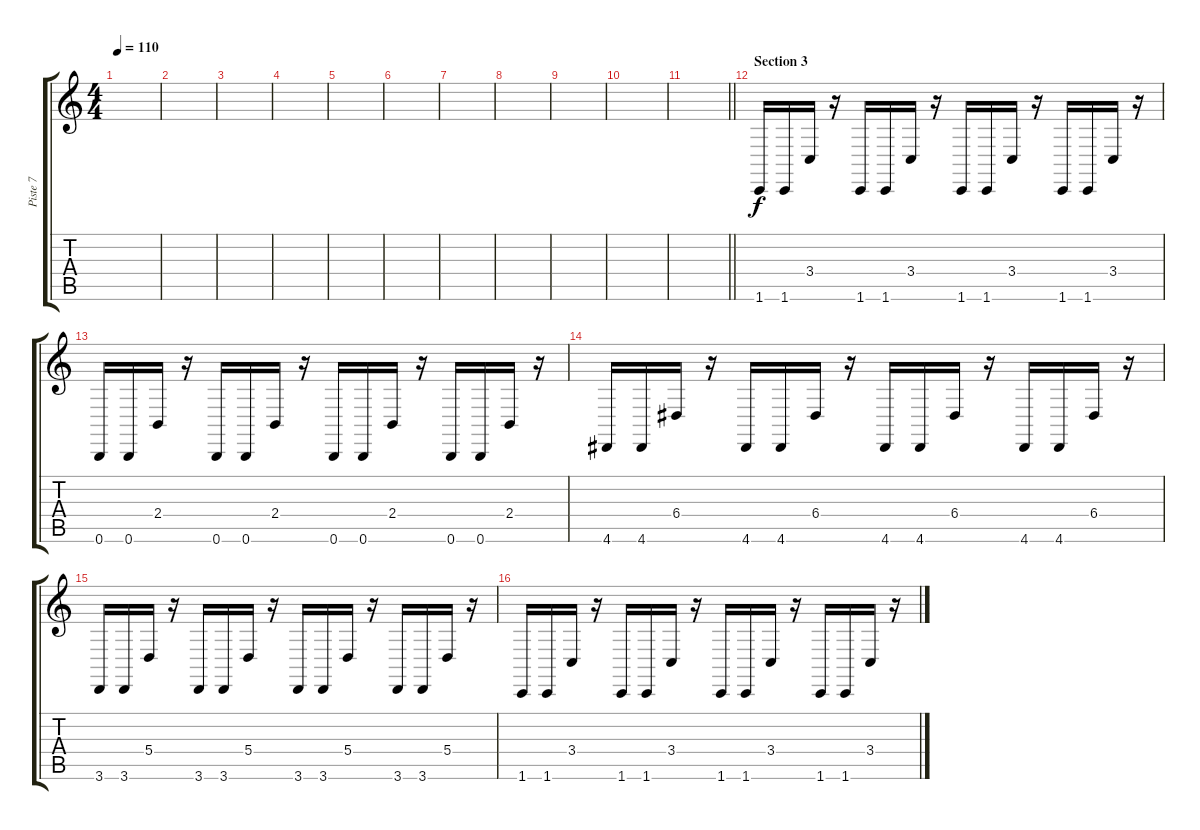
\track ("Piste 7" "Piste 7") {instrument lead2sawtooth}
\staff {score tabs}
\tuning (B3 Gb3 D3 A2 E2 B1) {hide}
\ts (4 4)
\tempo 110
\clef g2
\ks c
|
|
|
|
|
|
|
|
|
|
\barLineRight lightlight
|
\section ("" "Section 3")
1.6.16 1.6.16 3.4.16 r.16 1.6.16 1.6.16 3.4.16 r.16 1.6.16 1.6.16 3.4.16 r.16 1.6.16 1.6.16 3.4.16 r.16 |
0.6.16 0.6.16 2.4.16 r.16 0.6.16 0.6.16 2.4.16 r.16 0.6.16 0.6.16 2.4.16 r.16 0.6.16 0.6.16 2.4.16 r.16 |
4.6.16 4.6.16 6.4.16 r.16 4.6.16 4.6.16 6.4.16 r.16 4.6.16 4.6.16 6.4.16 r.16 4.6.16 4.6.16 6.4.16 r.16 |
3.6.16 3.6.16 5.4.16 r.16 3.6.16 3.6.16 5.4.16 r.16 3.6.16 3.6.16 5.4.16 r.16 3.6.16 3.6.16 5.4.16 r.16 |
1.6.16 1.6.16 3.4.16 r.16 1.6.16 1.6.16 3.4.16 r.16 1.6.16 1.6.16 3.4.16 r.16 1.6.16 1.6.16 3.4.16 r.16
